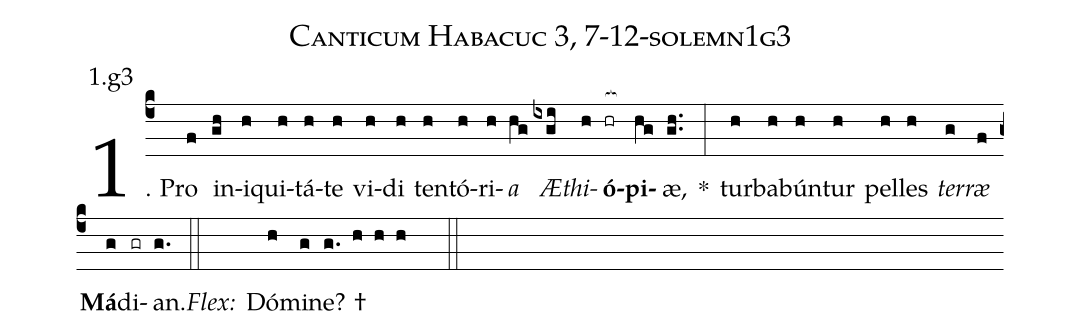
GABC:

name: Canticum Habacuc 3, 7-12-solemn1g3;
annotation: 1.g3;
%%
(c4)1. Pro(f) in(gh)i(h)qui(h)tá(h)te(h) vi(h)di(h) ten(h)tó(h)ri(h)<i>a</i>(hg) <i>Æ</i>(ixgi)<i>thi</i>(h)<b>ó</b>(hr[ocb:1{])<b>pi</b>(hg[ocb:0}])æ,(gh..) *(:) tur(h)ba(h)bún(h)tur(h) pel(h)les(h) <i>ter</i>(g)<i>ræ</i>(f) <b>Má</b>(g)di(gr)an.(g.) (::)
<i>Flex:</i>()  Dó(h)mi(g)ne? †(g. h h h  ::)
